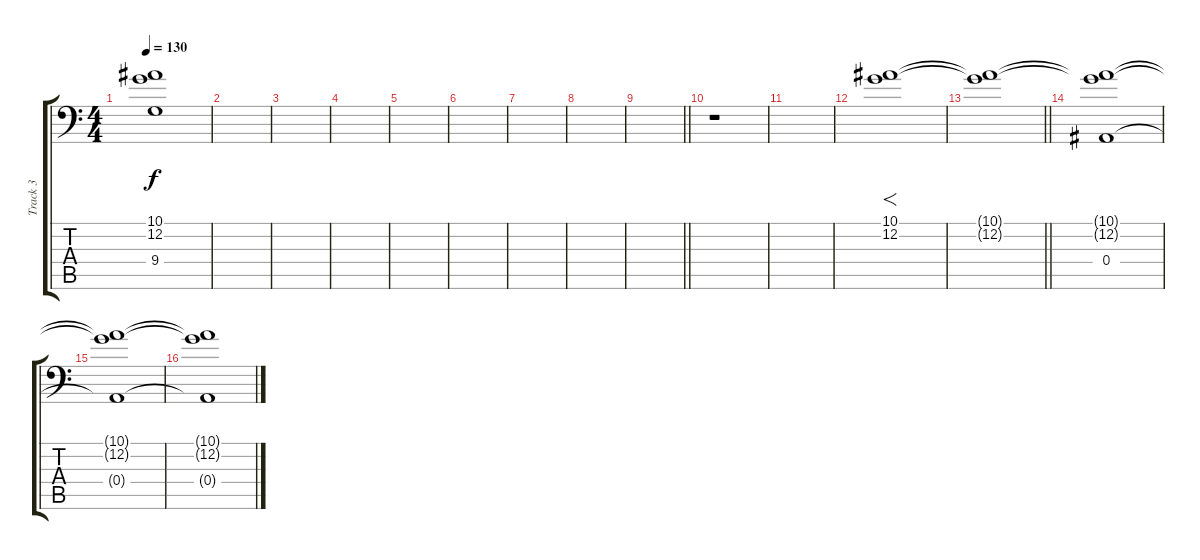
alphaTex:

\track ("Track 3" "Track 3") {instrument fx6goblins}
\staff {score tabs}
\tuning (C4 G3 Eb3 Bb2 F2 Bb1) {hide}
\ts (4 4)
\tempo 130
\clef f4
\ks c
(10.1{t} 12.2{t} 9.4{t}).1{dy f} |
|
|
|
|
|
|
|
\barLineRight lightlight
|
\section ("" "")
r.1 |
|
(10.1 12.2).1{f} |
\barLineRight lightlight
(10.1{t} 12.2{t}).1 |
\section ("" "")
(10.1{t} 12.2{t} 0.4).1 |
(10.1{t} 12.2{t} 0.4{t}).1 |
(10.1{t} 12.2{t} 0.4{t}).1
